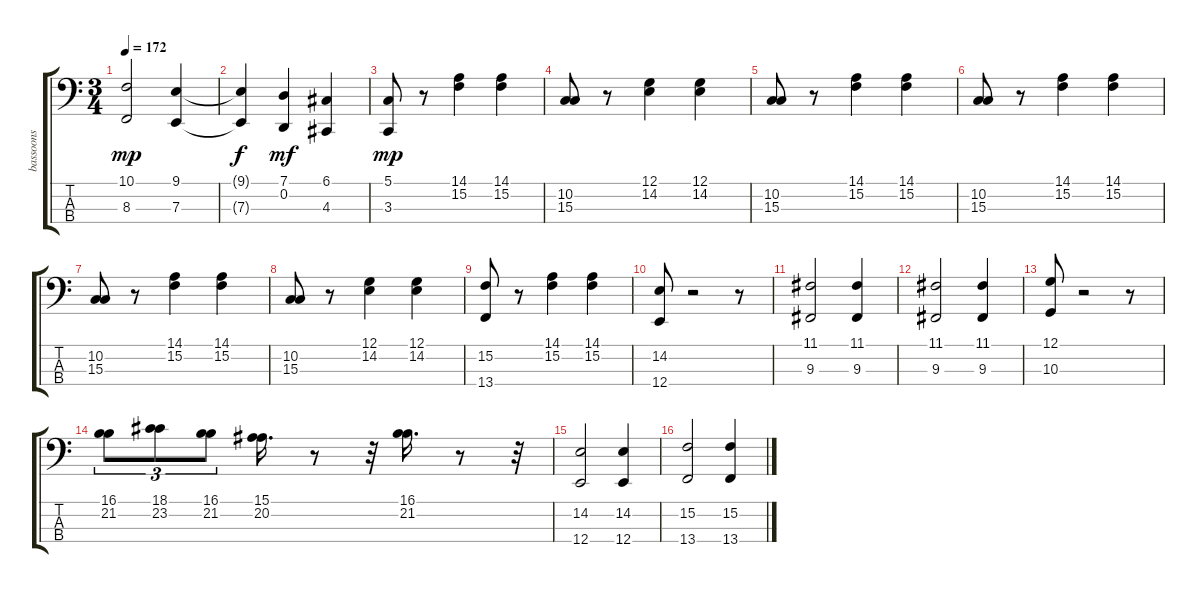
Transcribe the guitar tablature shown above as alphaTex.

\track ("bassoons" "bassoons") {instrument bassoon}
\staff {score tabs}
\tuning (G2 D2 A1 E1) {hide}
\ts (3 4)
\tempo 172
\clef f4
\ks c
(10.1 8.3).2{dy mp} (9.1 7.3).4 |
(9.1{t} 7.3{t}).4{dy f} (7.1 0.2).4{dy mf} (6.1 4.3).4 |
(5.1 3.3).8{dy mp} r.8 (14.1 15.2).4 (14.1 15.2).4 |
(10.2 15.3).8 r.8 (12.1 14.2).4 (12.1 14.2).4 |
(10.2 15.3).8 r.8 (14.1 15.2).4 (14.1 15.2).4 |
(10.2 15.3).8 r.8 (14.1 15.2).4 (14.1 15.2).4 |
(10.2 15.3).8 r.8 (14.1 15.2).4 (14.1 15.2).4 |
(10.2 15.3).8 r.8 (12.1 14.2).4 (12.1 14.2).4 |
(15.2 13.4).8 r.8 (14.1 15.2).4 (14.1 15.2).4 |
(14.2 12.4).8 r.2 r.8 |
(11.1 9.3).2 (11.1 9.3).4 |
(11.1 9.3).2 (11.1 9.3).4 |
(12.1 10.3).8 r.2 r.8 |
(16.1 21.2).8{tu (3 2)} (18.1 23.2).8{tu (3 2)} (16.1 21.2).8{tu (3 2)} (15.1 20.2).16{d} r.8 r.32 (16.1 21.2).16{d} r.8 r.32 |
(14.2 12.4).2 (14.2 12.4).4 |
(15.2 13.4).2 (15.2 13.4).4
